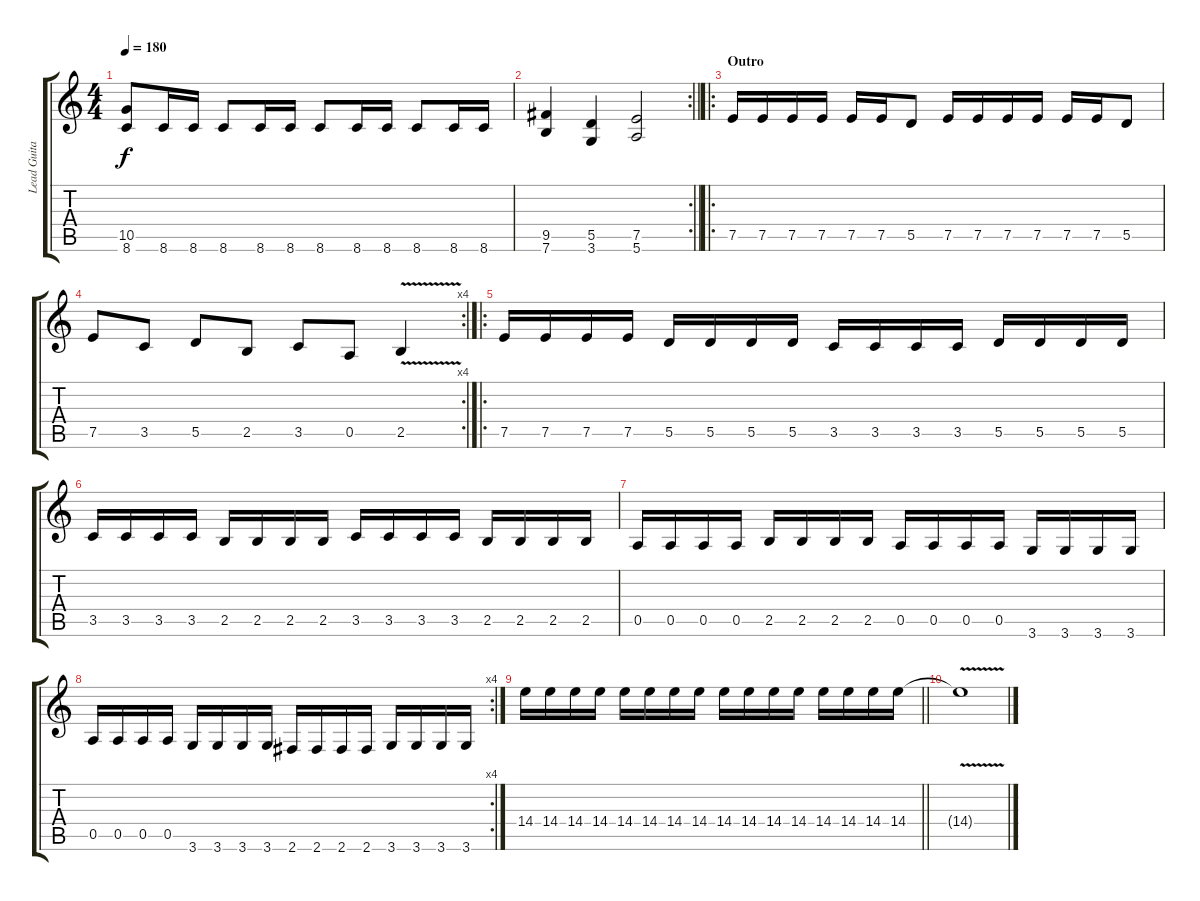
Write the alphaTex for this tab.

\track ("Lead Guitar" "Lead Guita") {instrument distortionguitar}
\staff {score tabs}
\tuning (E4 B3 G3 D3 A2 E2) {hide}
\ts (4 4)
\tempo 180
\clef g2
\ks c
(10.5 8.6).8{dy f} 8.6.16 8.6.16 8.6.8 8.6.16 8.6.16 8.6.8 8.6.16 8.6.16 8.6.8 8.6.16 8.6.16 |
\rc 2
\barLineRight lightlight
(9.5 7.6).4 (5.5 3.6).4 (7.5 5.6).2 |
\ro
\section ("" "Outro")
7.5.16 7.5.16 7.5.16 7.5.16 7.5.16 7.5.16 5.5.8 7.5.16 7.5.16 7.5.16 7.5.16 7.5.16 7.5.16 5.5.8 |
\rc 4
7.5.8 3.5.8 5.5.8 2.5.8 3.5.8 0.5.8 2.5{v}.4 |
\ro
7.5.16 7.5.16 7.5.16 7.5.16 5.5.16 5.5.16 5.5.16 5.5.16 3.5.16 3.5.16 3.5.16 3.5.16 5.5.16 5.5.16 5.5.16 5.5.16 |
3.5.16 3.5.16 3.5.16 3.5.16 2.5.16 2.5.16 2.5.16 2.5.16 3.5.16 3.5.16 3.5.16 3.5.16 2.5.16 2.5.16 2.5.16 2.5.16 |
0.5.16 0.5.16 0.5.16 0.5.16 2.5.16 2.5.16 2.5.16 2.5.16 0.5.16 0.5.16 0.5.16 0.5.16 3.6.16 3.6.16 3.6.16 3.6.16 |
\rc 4
0.5.16 0.5.16 0.5.16 0.5.16 3.6.16 3.6.16 3.6.16 3.6.16 2.6.16 2.6.16 2.6.16 2.6.16 3.6.16 3.6.16 3.6.16 3.6.16 |
\barLineRight lightlight
14.4.16 14.4.16 14.4.16 14.4.16 14.4.16 14.4.16 14.4.16 14.4.16 14.4.16 14.4.16 14.4.16 14.4.16 14.4.16 14.4.16 14.4.16 14.4.16 |
14.4{v t}.1
